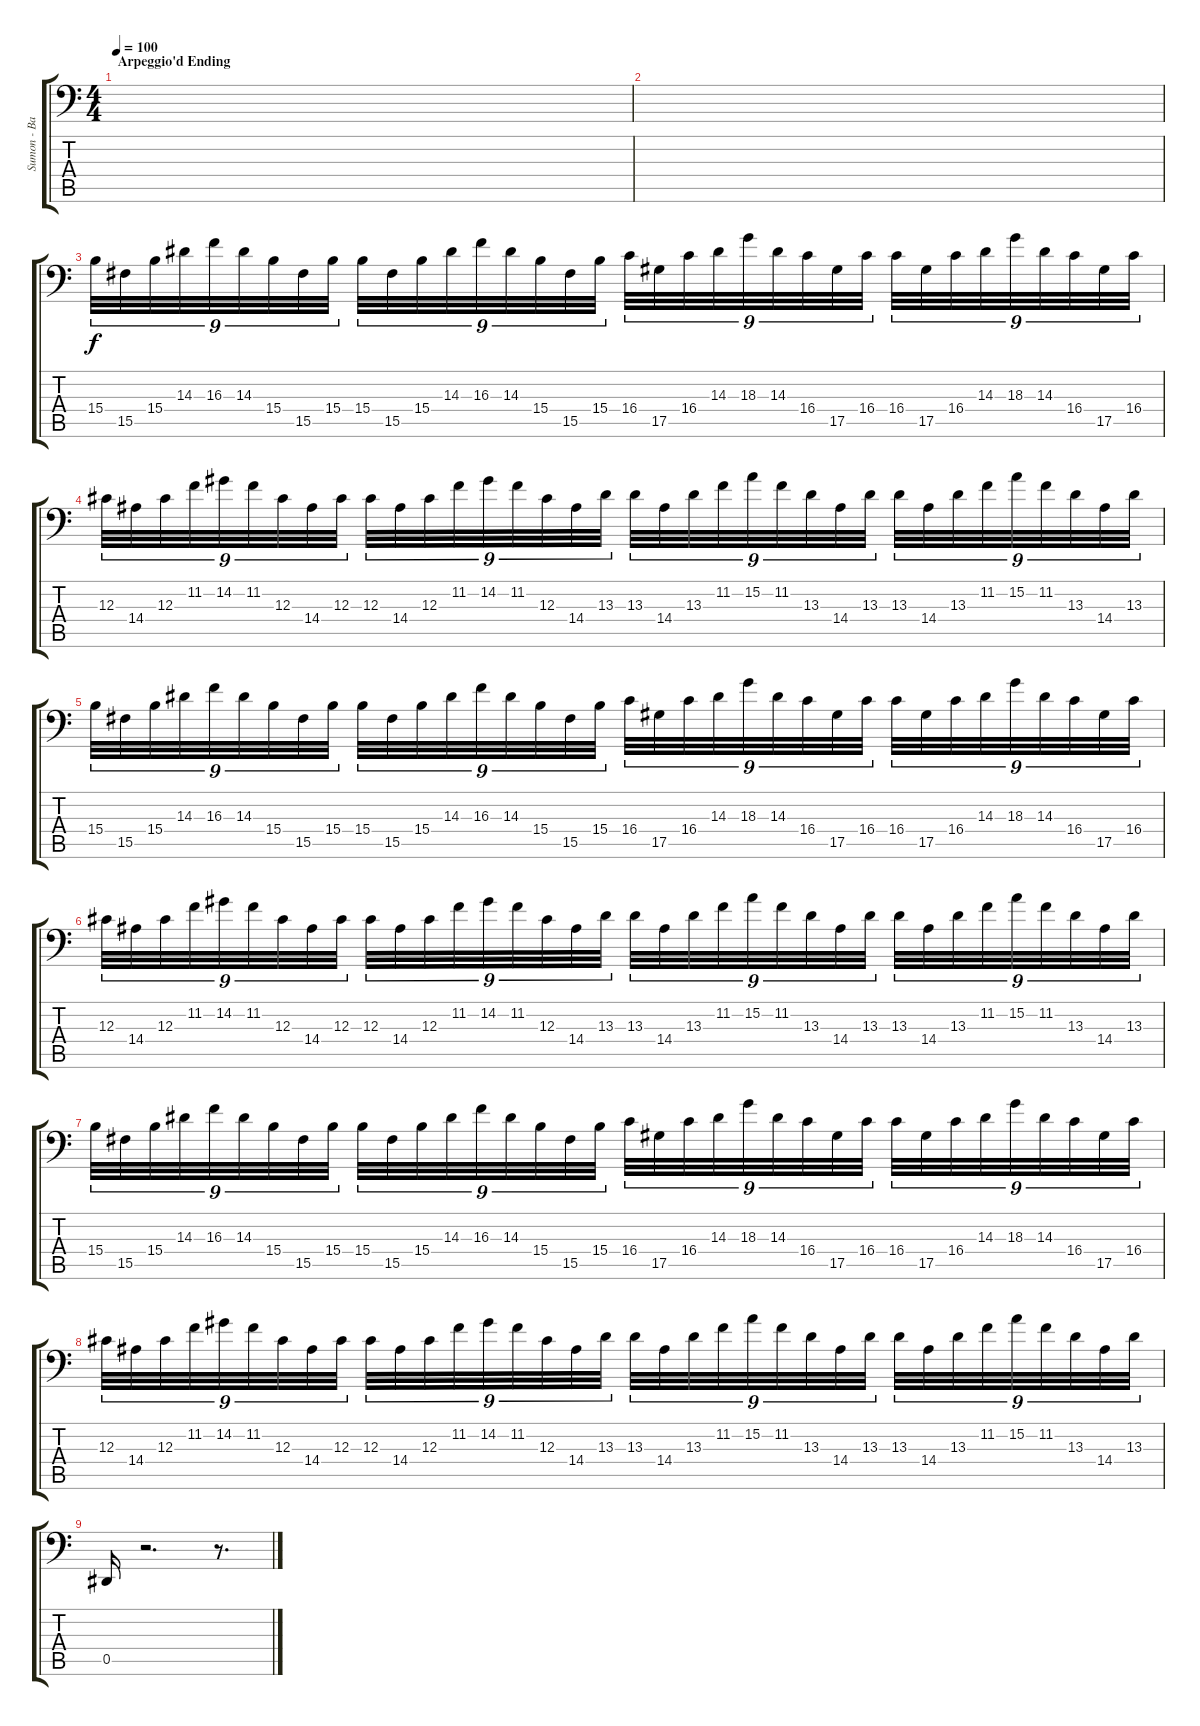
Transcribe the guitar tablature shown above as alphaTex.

\track ("Sumon - Bass" "Sumon - Ba") {instrument electricbassfinger}
\staff {score tabs}
\tuning (B2 Gb2 Db2 Ab1 Eb1 Bb0) {hide}
\ts (4 4)
\section ("" "Arpeggio'd Ending")
\tempo 100
\clef f4
\ks c
|
|
15.4.32{tu (9 8)} 15.5.32{tu (9 8)} 15.4.32{tu (9 8)} 14.3.32{tu (9 8)} 16.3.32{tu (9 8)} 14.3.32{tu (9 8)} 15.4.32{tu (9 8)} 15.5.32{tu (9 8)} 15.4.32{tu (9 8)} 15.4.32{tu (9 8)} 15.5.32{tu (9 8)} 15.4.32{tu (9 8)} 14.3.32{tu (9 8)} 16.3.32{tu (9 8)} 14.3.32{tu (9 8)} 15.4.32{tu (9 8)} 15.5.32{tu (9 8)} 15.4.32{tu (9 8)} 16.4.32{tu (9 8)} 17.5.32{tu (9 8)} 16.4.32{tu (9 8)} 14.3.32{tu (9 8)} 18.3.32{tu (9 8)} 14.3.32{tu (9 8)} 16.4.32{tu (9 8)} 17.5.32{tu (9 8)} 16.4.32{tu (9 8)} 16.4.32{tu (9 8)} 17.5.32{tu (9 8)} 16.4.32{tu (9 8)} 14.3.32{tu (9 8)} 18.3.32{tu (9 8)} 14.3.32{tu (9 8)} 16.4.32{tu (9 8)} 17.5.32{tu (9 8)} 16.4.32{tu (9 8)} |
12.3.32{tu (9 8)} 14.4.32{tu (9 8)} 12.3.32{tu (9 8)} 11.2.32{tu (9 8)} 14.2.32{tu (9 8)} 11.2.32{tu (9 8)} 12.3.32{tu (9 8)} 14.4.32{tu (9 8)} 12.3.32{tu (9 8)} 12.3.32{tu (9 8)} 14.4.32{tu (9 8)} 12.3.32{tu (9 8)} 11.2.32{tu (9 8)} 14.2.32{tu (9 8)} 11.2.32{tu (9 8)} 12.3.32{tu (9 8)} 14.4.32{tu (9 8)} 13.3.32{tu (9 8)} 13.3.32{tu (9 8)} 14.4.32{tu (9 8)} 13.3.32{tu (9 8)} 11.2.32{tu (9 8)} 15.2.32{tu (9 8)} 11.2.32{tu (9 8)} 13.3.32{tu (9 8)} 14.4.32{tu (9 8)} 13.3.32{tu (9 8)} 13.3.32{tu (9 8)} 14.4.32{tu (9 8)} 13.3.32{tu (9 8)} 11.2.32{tu (9 8)} 15.2.32{tu (9 8)} 11.2.32{tu (9 8)} 13.3.32{tu (9 8)} 14.4.32{tu (9 8)} 13.3.32{tu (9 8)} |
15.4.32{tu (9 8)} 15.5.32{tu (9 8)} 15.4.32{tu (9 8)} 14.3.32{tu (9 8)} 16.3.32{tu (9 8)} 14.3.32{tu (9 8)} 15.4.32{tu (9 8)} 15.5.32{tu (9 8)} 15.4.32{tu (9 8)} 15.4.32{tu (9 8)} 15.5.32{tu (9 8)} 15.4.32{tu (9 8)} 14.3.32{tu (9 8)} 16.3.32{tu (9 8)} 14.3.32{tu (9 8)} 15.4.32{tu (9 8)} 15.5.32{tu (9 8)} 15.4.32{tu (9 8)} 16.4.32{tu (9 8)} 17.5.32{tu (9 8)} 16.4.32{tu (9 8)} 14.3.32{tu (9 8)} 18.3.32{tu (9 8)} 14.3.32{tu (9 8)} 16.4.32{tu (9 8)} 17.5.32{tu (9 8)} 16.4.32{tu (9 8)} 16.4.32{tu (9 8)} 17.5.32{tu (9 8)} 16.4.32{tu (9 8)} 14.3.32{tu (9 8)} 18.3.32{tu (9 8)} 14.3.32{tu (9 8)} 16.4.32{tu (9 8)} 17.5.32{tu (9 8)} 16.4.32{tu (9 8)} |
12.3.32{tu (9 8)} 14.4.32{tu (9 8)} 12.3.32{tu (9 8)} 11.2.32{tu (9 8)} 14.2.32{tu (9 8)} 11.2.32{tu (9 8)} 12.3.32{tu (9 8)} 14.4.32{tu (9 8)} 12.3.32{tu (9 8)} 12.3.32{tu (9 8)} 14.4.32{tu (9 8)} 12.3.32{tu (9 8)} 11.2.32{tu (9 8)} 14.2.32{tu (9 8)} 11.2.32{tu (9 8)} 12.3.32{tu (9 8)} 14.4.32{tu (9 8)} 13.3.32{tu (9 8)} 13.3.32{tu (9 8)} 14.4.32{tu (9 8)} 13.3.32{tu (9 8)} 11.2.32{tu (9 8)} 15.2.32{tu (9 8)} 11.2.32{tu (9 8)} 13.3.32{tu (9 8)} 14.4.32{tu (9 8)} 13.3.32{tu (9 8)} 13.3.32{tu (9 8)} 14.4.32{tu (9 8)} 13.3.32{tu (9 8)} 11.2.32{tu (9 8)} 15.2.32{tu (9 8)} 11.2.32{tu (9 8)} 13.3.32{tu (9 8)} 14.4.32{tu (9 8)} 13.3.32{tu (9 8)} |
15.4.32{tu (9 8)} 15.5.32{tu (9 8)} 15.4.32{tu (9 8)} 14.3.32{tu (9 8)} 16.3.32{tu (9 8)} 14.3.32{tu (9 8)} 15.4.32{tu (9 8)} 15.5.32{tu (9 8)} 15.4.32{tu (9 8)} 15.4.32{tu (9 8)} 15.5.32{tu (9 8)} 15.4.32{tu (9 8)} 14.3.32{tu (9 8)} 16.3.32{tu (9 8)} 14.3.32{tu (9 8)} 15.4.32{tu (9 8)} 15.5.32{tu (9 8)} 15.4.32{tu (9 8)} 16.4.32{tu (9 8)} 17.5.32{tu (9 8)} 16.4.32{tu (9 8)} 14.3.32{tu (9 8)} 18.3.32{tu (9 8)} 14.3.32{tu (9 8)} 16.4.32{tu (9 8)} 17.5.32{tu (9 8)} 16.4.32{tu (9 8)} 16.4.32{tu (9 8)} 17.5.32{tu (9 8)} 16.4.32{tu (9 8)} 14.3.32{tu (9 8)} 18.3.32{tu (9 8)} 14.3.32{tu (9 8)} 16.4.32{tu (9 8)} 17.5.32{tu (9 8)} 16.4.32{tu (9 8)} |
12.3.32{tu (9 8)} 14.4.32{tu (9 8)} 12.3.32{tu (9 8)} 11.2.32{tu (9 8)} 14.2.32{tu (9 8)} 11.2.32{tu (9 8)} 12.3.32{tu (9 8)} 14.4.32{tu (9 8)} 12.3.32{tu (9 8)} 12.3.32{tu (9 8)} 14.4.32{tu (9 8)} 12.3.32{tu (9 8)} 11.2.32{tu (9 8)} 14.2.32{tu (9 8)} 11.2.32{tu (9 8)} 12.3.32{tu (9 8)} 14.4.32{tu (9 8)} 13.3.32{tu (9 8)} 13.3.32{tu (9 8)} 14.4.32{tu (9 8)} 13.3.32{tu (9 8)} 11.2.32{tu (9 8)} 15.2.32{tu (9 8)} 11.2.32{tu (9 8)} 13.3.32{tu (9 8)} 14.4.32{tu (9 8)} 13.3.32{tu (9 8)} 13.3.32{tu (9 8)} 14.4.32{tu (9 8)} 13.3.32{tu (9 8)} 11.2.32{tu (9 8)} 15.2.32{tu (9 8)} 11.2.32{tu (9 8)} 13.3.32{tu (9 8)} 14.4.32{tu (9 8)} 13.3.32{tu (9 8)} |
0.5.16 r.2{d} r.8{d}
